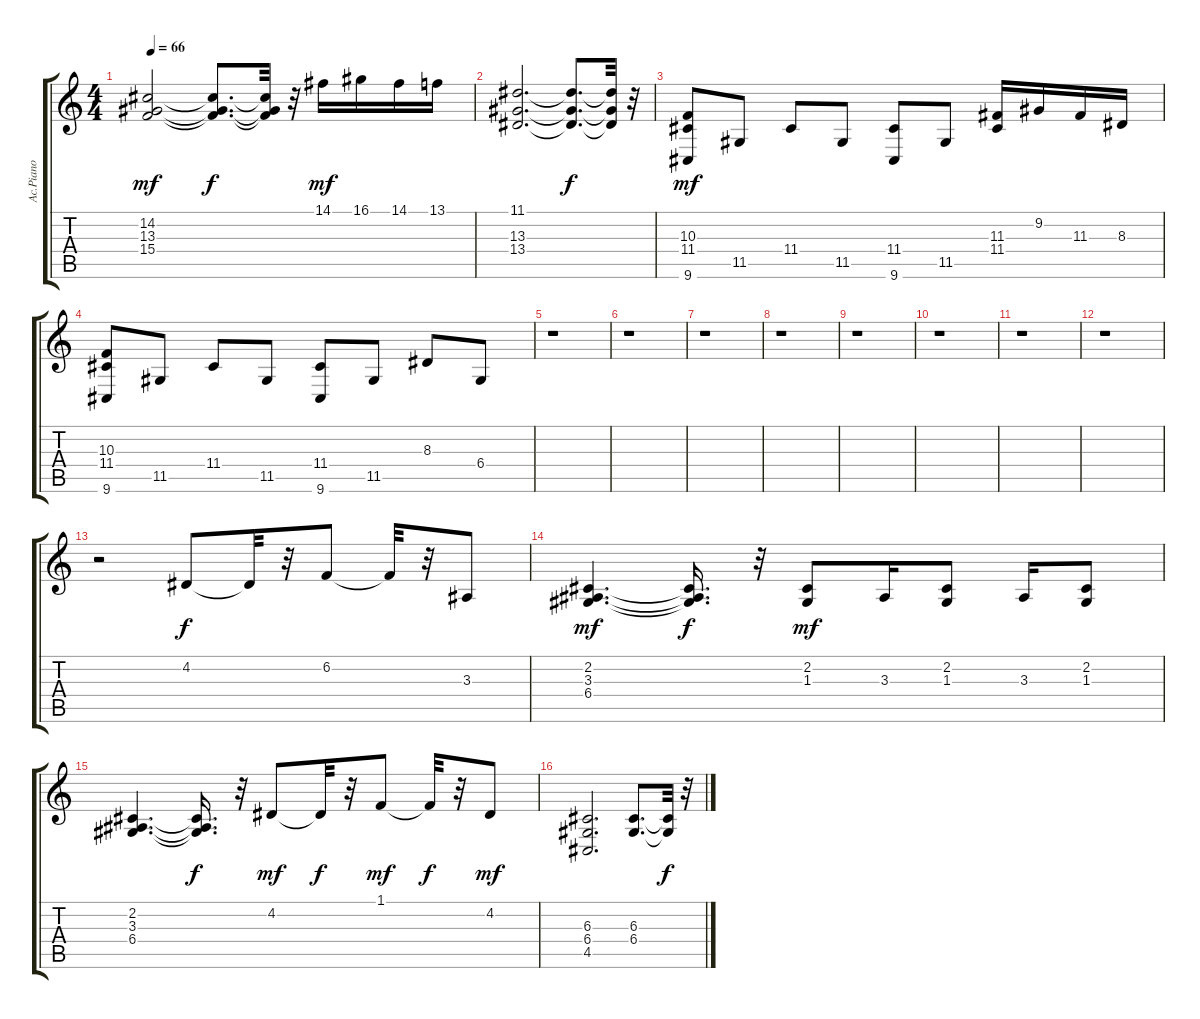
\track ("Ac.Piano" "Ac.Piano") {instrument acousticgrandpiano}
\staff {score tabs}
\tuning (E4 B3 G3 D3 A2 E2) {hide}
\ts (4 4)
\tempo 66
\clef g2
\ks c
(14.2 13.3 15.4).2{dy mf} (14.2{t} 13.3{t} 15.4{t}).8{d dy f} (14.2{t} 13.3{t} 15.4{t}).32 r.32 14.1.16{dy mf} 16.1.16 14.1.16 13.1.16 |
(11.1 13.3 13.4).2{d} (11.1{t} 13.3{t} 13.4{t}).8{d dy f} (11.1{t} 13.3{t} 13.4{t}).32 r.32 |
(10.3 11.4 9.6).8{dy mf} 11.5.8 11.4.8 11.5.8 (11.4 9.6).8 11.5.8 (11.3 11.4).16 9.2.16 11.3.16 8.3.16 |
(10.3 11.4 9.6).8 11.5.8 11.4.8 11.5.8 (11.4 9.6).8 11.5.8 8.3.8 6.4.8 |
r.1 |
r.1 |
r.1 |
r.1 |
r.1 |
r.1 |
r.1 |
r.1 |
r.2 4.2.8{dy f} 4.2{t}.32 r.32 6.2.8 6.2{t}.32 r.32 3.3.8 |
(2.2 3.3 6.4).4{d dy mf} (2.2{t} 3.3{t} 6.4{t}).16{d dy f} r.32 (2.2 1.3).8{dy mf} 3.3.16 (2.2 1.3).8 3.3.16 (2.2 1.3).8 |
(2.2 3.3 6.4).4{d} (2.2{t} 3.3{t} 6.4{t}).16{d dy f} r.32 4.2.8{dy mf} 4.2{t}.32{dy f} r.32 1.1.8{dy mf} 1.1{t}.32{dy f} r.32 4.2.8{dy mf} |
(6.3 6.4 4.5).2{d} (6.3 6.4).8{d} (6.3{t} 6.4{t}).32{dy f} r.32
